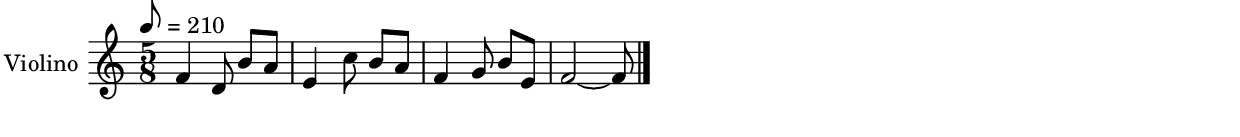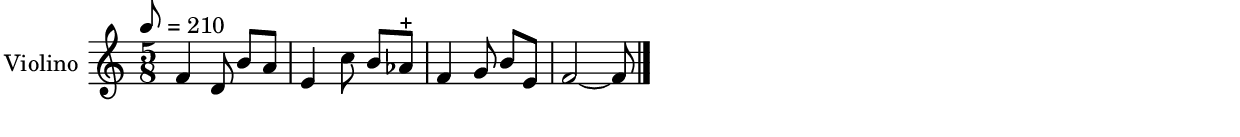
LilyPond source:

\version "2.18.2"

\include "lilypond-book-preamble.ly"

\paper {
 ragged-right = ##f 
 line-width = 110\mm
}

%{
BAHPM
Bateria de Avaliação da Habilidade de Percepção Musical
Item (número):
Igual ou diferente:
%}

%%%%%%%%%%%%%
% SUBITEM A %
%%%%%%%%%%%%%

% Informações antes da música
% Inserir nome do instrumento, andamento, compasso, clave

instrumentoNomeItemA = \set Staff.instrumentName ="Violino"
andamentoItemA = \tempo 8 = 210
compassoItemA = \time 5/8
clefItemA = \clef treble

% Inserir música do item A

diferente = { a' }

musicaItemA = \relative c' { 
  f4 d8 b' a |
  e4 c'8 b a |
  f4 g8 b e, |
  f2 ~ f8 \bar "|."
}




%%%%%%%%%%%%%
% SUBITEM B %
%%%%%%%%%%%%%

% Caso o exemplo seja igual, manter essa seção comentada
% Cada elemento possui um comentário anterior a ele para
% que seja removido somente o elemento diferenciado

% Informações antes da música
% Inserir nome do instrumento, andamento, compasso, clave

instrumentoNomeItemB = \instrumentoNomeItemA
andamentoItemB = \andamentoItemA
compassoItemB = \compassoItemA

% Música do Item B

musicaItemB = \relative c' { 
  f4 d8 b' a |
  e4 c'8 b aes-+ |
  f4 g8 b e, |
  f2 ~ f8 \bar "|."
}


\score {
  \new Staff <<
    \instrumentoNomeItemA
    \andamentoItemA
    \compassoItemA
    \new Voice { 
      \musicaItemA
    }
  >>
}


\score {
  \new Staff <<
    \instrumentoNomeItemB
    \andamentoItemB
    \compassoItemB
    \new Voice { 
      \musicaItemB
    }
  >>
}
